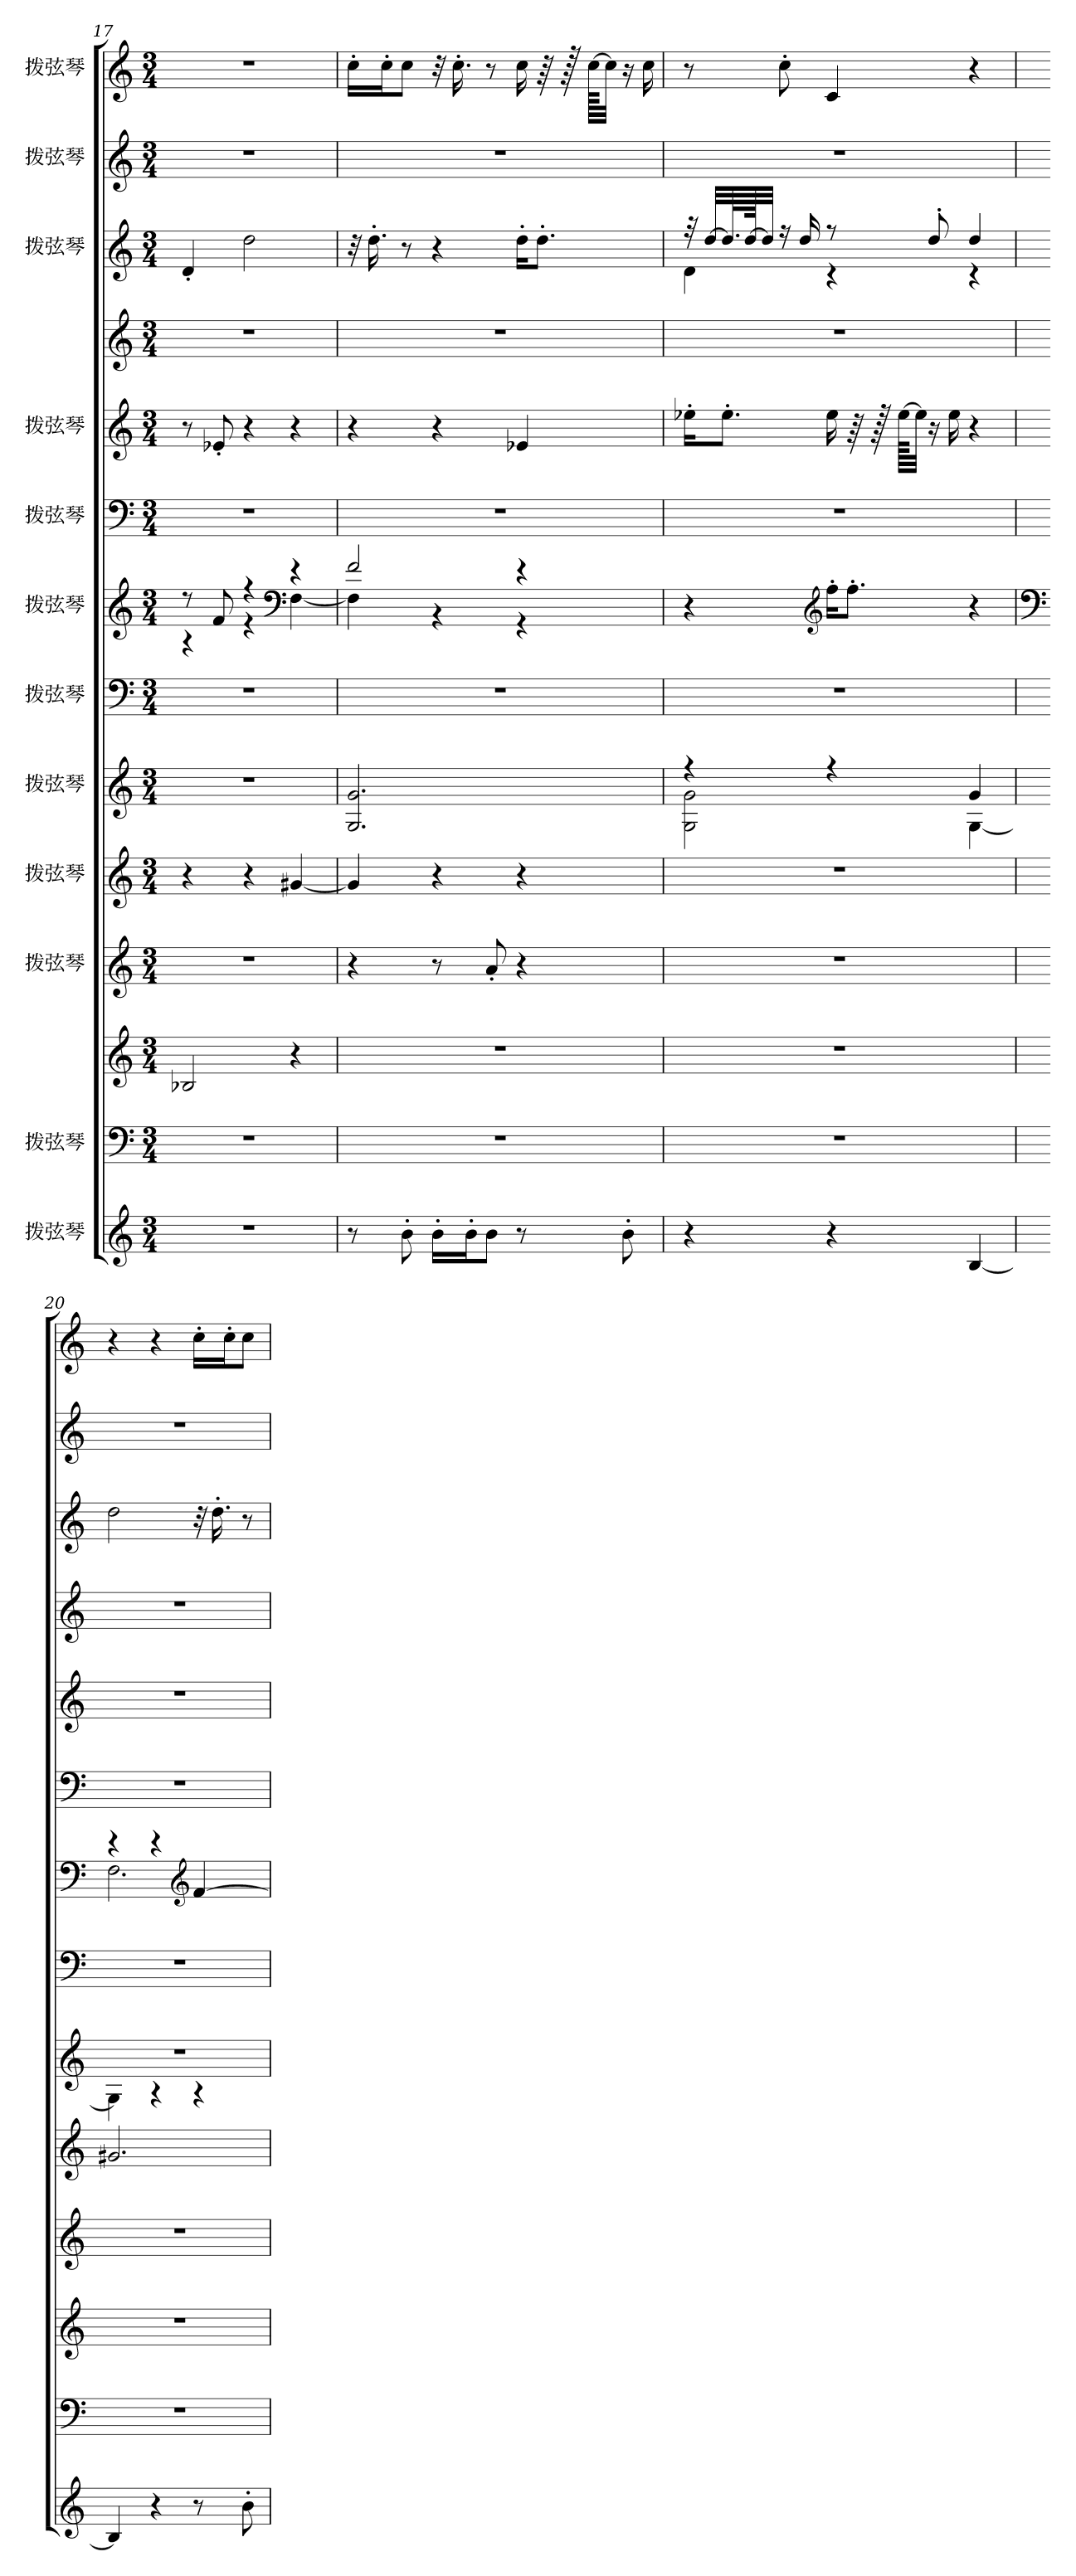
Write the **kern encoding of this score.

**kern	**kern	**kern	**kern	**kern	**kern	**kern	**kern	**kern	**kern	**kern	**kern	**kern	**kern
*part12	*part11	*part11	*part10	*part9	*part8	*part7	*part6	*part5	*part4	*part4	*part3	*part2	*part1
*staff14	*staff13	*staff12	*staff11	*staff10	*staff9	*staff8	*staff7	*staff6	*staff5	*staff4	*staff3	*staff2	*staff1
*I"拨弦琴	*I"拨弦琴	*	*I"拨弦琴	*I"拨弦琴	*I"拨弦琴	*I"拨弦琴	*I"拨弦琴	*I"拨弦琴	*I"拨弦琴	*	*I"拨弦琴	*I"拨弦琴	*I"拨弦琴
*clefG2	*clefF4	*clefG2	*clefG2	*clefG2	*clefG2	*clefF4	*clefG2	*clefF4	*clefG2	*clefG2	*clefG2	*clefG2	*clefG2
*k[]	*k[]	*k[]	*k[]	*k[]	*k[]	*k[]	*k[]	*k[]	*k[]	*k[]	*k[]	*k[]	*k[]
*M3/4	*M3/4	*M3/4	*M3/4	*M3/4	*M3/4	*M3/4	*M3/4	*M3/4	*M3/4	*M3/4	*M3/4	*M3/4	*M3/4
=17	=17	=17	=17	=17	=17	=17	=17	=17	=17	=17	=17	=17	=17
*	*	*	*	*	*	*	*^	*	*	*	*	*	*
2.r	2.r	2B-X/	2.r	4r	2.r	2.r	8r	4r	2.r	8r	2.r	4d'/	2.r	2.r
.	.	.	.	.	.	.	8f/	.	.	8e-X'/	.	.	.	.
.	.	.	.	4r	.	.	4r	4r	.	4r	.	2dd\	.	.
*	*	*	*	*	*	*	*clefF4	*	*	*	*	*	*	*
.	.	4r	.	[4g#X/	.	.	4r	[4F\	.	4r	.	.	.	.
=18	=18	=18	=18	=18	=18	=18	=18	=18	=18	=18	=18	=18	=18	=18
8r	2.r	2.r	4r	4g#/]	2.G/ 2.g/	2.r	2f/	4F\]	2.r	4r	2.r	32r	2.r	16cc'\LL
.	.	.	.	.	.	.	.	.	.	.	.	16.dd'\	.	.
.	.	.	.	.	.	.	.	.	.	.	.	.	.	16cc'\J
8b'\	.	.	.	.	.	.	.	.	.	.	.	8r	.	8cc\J
16b'\LL	.	.	8r	4r	.	.	.	4r	.	4r	.	4r	.	32r
.	.	.	.	.	.	.	.	.	.	.	.	.	.	16.cc'\
16b'\J	.	.	.	.	.	.	.	.	.	.	.	.	.	.
8b\J	.	.	8a'/	.	.	.	.	.	.	.	.	.	.	8r
8r	.	.	4r	4r	.	.	4r	4r	.	4e-X/	.	16dd'\KL	.	16cc\
.	.	.	.	.	.	.	.	.	.	.	.	8.dd'\J	.	64r
.	.	.	.	.	.	.	.	.	.	.	.	.	.	128r
.	.	.	.	.	.	.	.	.	.	.	.	.	.	[128cc\KKLLL
.	.	.	.	.	.	.	.	.	.	.	.	.	.	32cc\JJJ]
8b'\	.	.	.	.	.	.	.	.	.	.	.	.	.	16r
.	.	.	.	.	.	.	.	.	.	.	.	.	.	16cc\
*	*	*	*	*	*	*	*v	*v	*	*	*	*	*	*
!!LO:PB:g=z
=19	=19	=19	=19	=19	=19	=19	=19	=19	=19	=19	=19	=19	=19
*	*	*	*	*	*^	*	*	*	*	*	*^	*	*
4r	2.r	2.r	2.r	2.r	4r	2G\ 2g\	2.r	4r	2.r	16ee-X'\KL	2.r	32r	4d\	2.r	8r
.	.	.	.	.	.	.	.	.	.	.	.	[32dd/LLL	.	.	.
.	.	.	.	.	.	.	.	.	.	8.ee-'\J	.	64.dd/L]	.	.	.
.	.	.	.	.	.	.	.	.	.	.	.	[128dd/JK	.	.	.
.	.	.	.	.	.	.	.	.	.	.	.	32dd/JJJ]	.	.	.
.	.	.	.	.	.	.	.	.	.	.	.	16r	.	.	8cc'\
.	.	.	.	.	.	.	.	.	.	.	.	16dd/	.	.	.
*	*	*	*	*	*	*	*	*clefG2	*	*	*	*	*	*	*
4r	.	.	.	.	4r	.	.	16ff'\KL	.	16ee-\	.	8r	4r	.	4c/
.	.	.	.	.	.	.	.	8.ff'\J	.	64r	.	.	.	.	.
.	.	.	.	.	.	.	.	.	.	128r	.	.	.	.	.
.	.	.	.	.	.	.	.	.	.	[128ee-\KKLLL	.	.	.	.	.
.	.	.	.	.	.	.	.	.	.	32ee-\JJJ]	.	.	.	.	.
.	.	.	.	.	.	.	.	.	.	16r	.	8dd'/	.	.	.
.	.	.	.	.	.	.	.	.	.	16ee-\	.	.	.	.	.
[4B/	.	.	.	.	4g/	[4G\	.	4r	.	4r	.	4dd/	4r	.	4r
*	*	*	*	*	*	*	*	*	*	*	*	*v	*v	*	*
=20	=20	=20	=20	=20	=20	=20	=20	=20	=20	=20	=20	=20	=20	=20
*	*	*	*	*	*	*	*	*clefF4	*	*	*	*	*	*
*	*	*	*	*	*	*	*	*^	*	*	*	*	*	*
4B/]	2.r	2.r	2.r	2.g#X/	2.r	4G\]	2.r	4r	2.F\	2.r	2.r	2.r	2dd\	2.r	4r
4r	.	.	.	.	.	4r	.	4r	.	.	.	.	.	.	4r
*	*	*	*	*	*	*	*	*clefG2	*	*	*	*	*	*	*
8r	.	.	.	.	.	4r	.	[4f/	.	.	.	.	32r	.	16cc'\LL
.	.	.	.	.	.	.	.	.	.	.	.	.	16.dd'\	.	.
.	.	.	.	.	.	.	.	.	.	.	.	.	.	.	16cc'\J
8b'\	.	.	.	.	.	.	.	.	.	.	.	.	8r	.	8cc\J
*	*	*	*	*	*v	*v	*	*v	*v	*	*	*	*	*	*
=	=	=	=	=	=	=	=	=	=	=	=	=	=
*-	*-	*-	*-	*-	*-	*-	*-	*-	*-	*-	*-	*-	*-
